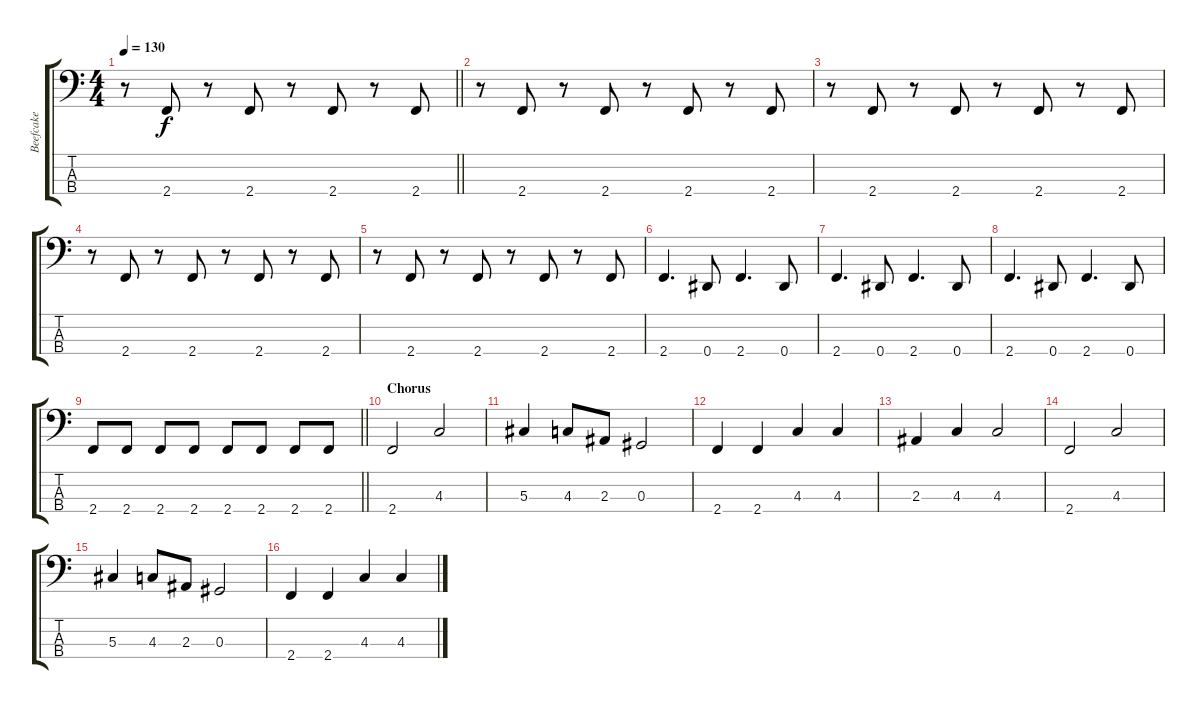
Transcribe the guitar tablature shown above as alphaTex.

\track ("Beefcake" "Beefcake") {instrument electricbassfinger}
\staff {score tabs}
\tuning (Gb2 Db2 Ab1 Eb1) {hide}
\ts (4 4)
\tempo 130
\clef f4
\barLineRight lightlight
\ks c
r.8{dy f} 2.4.8 r.8 2.4.8 r.8 2.4.8 r.8 2.4.8 |
r.8 2.4.8 r.8 2.4.8 r.8 2.4.8 r.8 2.4.8 |
r.8 2.4.8 r.8 2.4.8 r.8 2.4.8 r.8 2.4.8 |
r.8 2.4.8 r.8 2.4.8 r.8 2.4.8 r.8 2.4.8 |
r.8 2.4.8 r.8 2.4.8 r.8 2.4.8 r.8 2.4.8 |
2.4.4{d} 0.4.8 2.4.4{d} 0.4.8 |
2.4.4{d} 0.4.8 2.4.4{d} 0.4.8 |
2.4.4{d} 0.4.8 2.4.4{d} 0.4.8 |
\barLineRight lightlight
2.4.8 2.4.8 2.4.8 2.4.8 2.4.8 2.4.8 2.4.8 2.4.8 |
\section ("" "Chorus")
2.4.2 4.3.2 |
5.3.4 4.3.8 2.3.8 0.3.2 |
2.4.4 2.4.4 4.3.4 4.3.4 |
2.3.4 4.3.4 4.3.2 |
2.4.2 4.3.2 |
5.3.4 4.3.8 2.3.8 0.3.2 |
2.4.4 2.4.4 4.3.4 4.3.4
